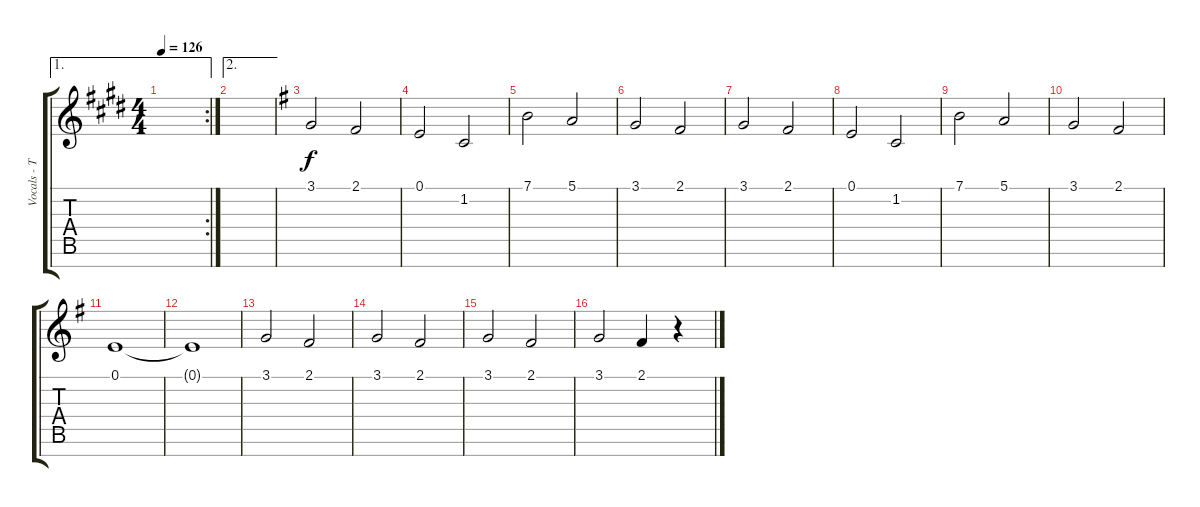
\track ("Vocals - Tarja" "Vocals - T") {instrument synthvoice}
\staff {score tabs}
\tuning (E4 B3 G3 D3 A2 E2 B1) {hide}
\ae 1
\rc 2
\ts (4 4)
\tempo 126
\clef g2
\ks c#minor
|
\ae 2
|
\ks eminor
3.1.2 2.1.2 |
0.1.2 1.2.2 |
7.1.2 5.1.2 |
3.1.2 2.1.2 |
3.1.2 2.1.2 |
0.1.2 1.2.2 |
7.1.2 5.1.2 |
3.1.2 2.1.2 |
0.1.1 |
0.1{t}.1 |
3.1.2 2.1.2 |
3.1.2 2.1.2 |
3.1.2 2.1.2 |
3.1.2 2.1.4 r.4
